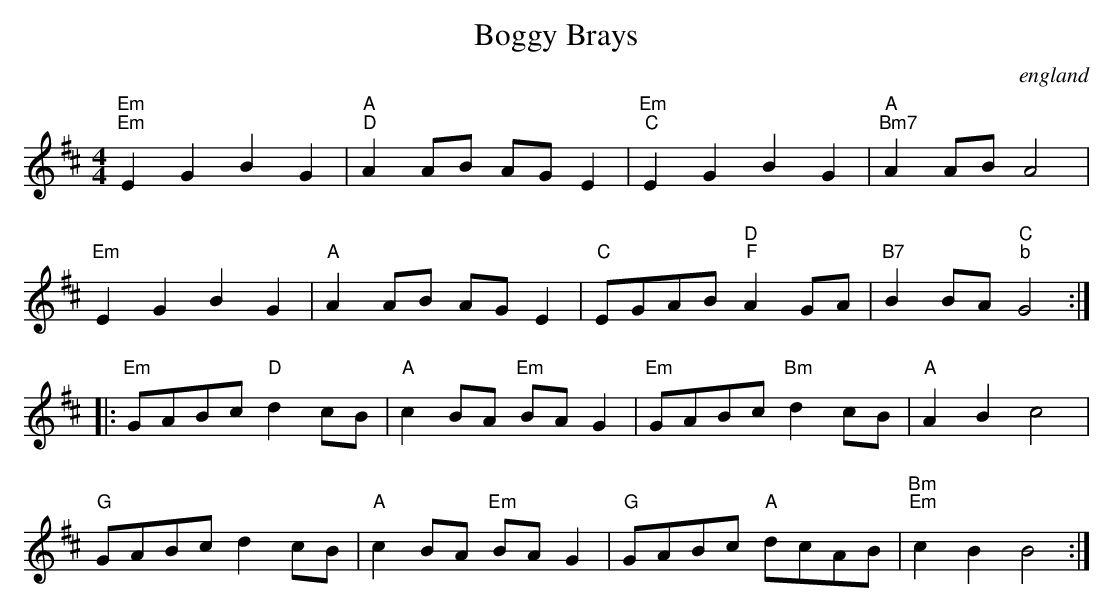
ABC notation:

X:1
T:Boggy Brays
O:england
M:4/4
L:1/4
K:D
"Em""Em"EG BG|"A""D"AA/2B/2 A/2G/2E|"Em""C"EG BG|"A""Bm7"AA/2B/2 A2|
"Em"EG BG|"A"AA/2B/2 A/2G/2E|"C"E/2G/2A/2B/2 "D""F"AG/2A/2|\
"B7"BB/2A/2 "C""b"G2::
"Em"G/2A/2B/2c/2 "D"dc/2B/2|"A"cB/2A/2 "Em"B/2A/2G|\
"Em"G/2A/2B/2c/2 "Bm"dc/2B/2|"A"AB c2|
"G"G/2A/2B/2c/2 dc/2B/2|"A"cB/2A/2 "Em"B/2A/2G|"G"G/2A/2B/2c/2 "A"d/2c/2A/2B/2\
|"Bm""Em"cB B2:|
